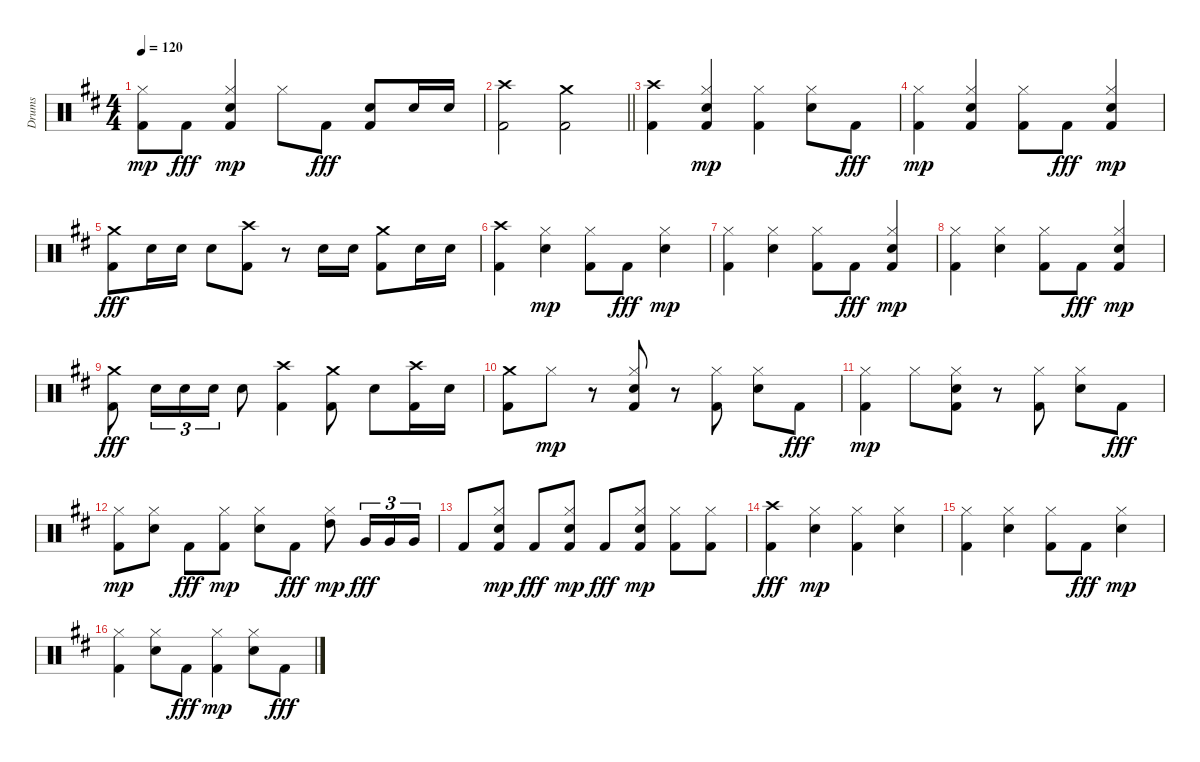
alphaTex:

\track ("Drums" "Drums") {instrument percussion}
\staff {score}
\articulation defaults
\ts (4 4)
\tempo 120
\clef neutral
\ks d
("Kick (hit) 2" "Hi-Hat (closed)").8{dy mp} "Kick (hit) 2".8{dy fff} ("Kick (hit) 2" "Electric Snare (hit)" "Hi-Hat (closed)").4{dy mp} "Hi-Hat (closed)".8 "Kick (hit) 2".8{dy fff} ("Kick (hit) 2" "Electric Snare (hit)").8 "Electric Snare (hit)".16 "Electric Snare (hit)".16 |
\barLineRight lightlight
("Kick (hit) 2" "Crash high (hit)").2 ("Kick (hit) 2" "Crash medium (hit)").2 |
("Kick (hit) 2" "Crash high (hit)").4 ("Kick (hit) 2" "Electric Snare (hit)" "Hi-Hat (closed)").4{dy mp} ("Kick (hit) 2" "Hi-Hat (closed)").4 ("Electric Snare (hit)" "Hi-Hat (closed)").8 "Kick (hit) 2".8{dy fff} |
("Kick (hit) 2" "Hi-Hat (closed)").4{dy mp} ("Kick (hit) 2" "Electric Snare (hit)" "Hi-Hat (closed)").4 ("Kick (hit) 2" "Hi-Hat (closed)").8 "Kick (hit) 2".8{dy fff} ("Kick (hit) 2" "Electric Snare (hit)" "Hi-Hat (closed)").4{dy mp} |
("Kick (hit) 2" "Crash medium (hit)").8{dy fff} "Electric Snare (hit)".16 "Electric Snare (hit)".16 "Electric Snare (hit)".8 ("Kick (hit) 2" "Crash high (hit)").8 r.8 "Electric Snare (hit)".16 "Electric Snare (hit)".16 ("Kick (hit) 2" "Crash medium (hit)").8 "Electric Snare (hit)".16 "Electric Snare (hit)".16 |
("Kick (hit) 2" "Crash high (hit)").4 ("Electric Snare (hit)" "Hi-Hat (closed)").4{dy mp} ("Kick (hit) 2" "Hi-Hat (closed)").8 "Kick (hit) 2".8{dy fff} ("Electric Snare (hit)" "Hi-Hat (closed)").4{dy mp} |
("Kick (hit) 2" "Hi-Hat (closed)").4 ("Electric Snare (hit)" "Hi-Hat (closed)").4 ("Kick (hit) 2" "Hi-Hat (closed)").8 "Kick (hit) 2".8{dy fff} ("Kick (hit) 2" "Electric Snare (hit)" "Hi-Hat (closed)").4{dy mp} |
("Kick (hit) 2" "Hi-Hat (closed)").4 ("Electric Snare (hit)" "Hi-Hat (closed)").4 ("Kick (hit) 2" "Hi-Hat (closed)").8 "Kick (hit) 2".8{dy fff} ("Kick (hit) 2" "Electric Snare (hit)" "Hi-Hat (closed)").4{dy mp} |
("Kick (hit) 2" "Crash medium (hit)").8{dy fff} "Electric Snare (hit)".16{tu (3 2)} "Electric Snare (hit)".16{tu (3 2)} "Electric Snare (hit)".16{tu (3 2)} "Electric Snare (hit)".8 ("Kick (hit) 2" "Crash high (hit)").4 ("Kick (hit) 2" "Crash medium (hit)").8 "Electric Snare (hit)".8 ("Kick (hit) 2" "Crash high (hit)").16 "Electric Snare (hit)".16 |
("Kick (hit) 2" "Crash medium (hit)").8 "Hi-Hat (closed)".8{dy mp} r.8 ("Kick (hit) 2" "Electric Snare (hit)" "Hi-Hat (closed)").8 r.8 ("Kick (hit) 2" "Hi-Hat (closed)").8 ("Electric Snare (hit)" "Hi-Hat (closed)").8 "Kick (hit) 2".8{dy fff} |
("Kick (hit) 2" "Hi-Hat (closed)").4{dy mp} "Hi-Hat (closed)".8 ("Kick (hit) 2" "Electric Snare (hit)" "Hi-Hat (closed)").8 r.8 ("Kick (hit) 2" "Hi-Hat (closed)").8 ("Electric Snare (hit)" "Hi-Hat (closed)").8 "Kick (hit) 2".8{dy fff} |
("Kick (hit) 2" "Hi-Hat (closed)").8{dy mp} ("Electric Snare (hit)" "Hi-Hat (closed)").8 "Kick (hit) 2".8{dy fff} ("Kick (hit) 2" "Hi-Hat (closed)").8{dy mp} ("Electric Snare (hit)" "Hi-Hat (closed)").8 "Kick (hit) 2".8{dy fff} ("High Tom (hit)" "Hi-Hat (closed)").8{dy mp} "Very Low Tom (hit)".16{tu (3 2) dy fff} "Very Low Tom (hit)".16{tu (3 2)} "Very Low Tom (hit)".16{tu (3 2)} |
"Kick (hit) 2".8 ("Kick (hit) 2" "Electric Snare (hit)" "Hi-Hat (closed)").8{dy mp} "Kick (hit) 2".8{dy fff} ("Kick (hit) 2" "Electric Snare (hit)" "Hi-Hat (closed)").8{dy mp} "Kick (hit) 2".8{dy fff} ("Kick (hit) 2" "Electric Snare (hit)" "Hi-Hat (closed)").8{dy mp} ("Kick (hit) 2" "Hi-Hat (closed)").8 ("Kick (hit) 2" "Hi-Hat (closed)").8 |
("Kick (hit) 2" "Crash high (hit)").4{dy fff} ("Electric Snare (hit)" "Hi-Hat (closed)").4{dy mp} ("Kick (hit) 2" "Hi-Hat (closed)").4 ("Electric Snare (hit)" "Hi-Hat (closed)").4 |
("Kick (hit) 2" "Hi-Hat (closed)").4 ("Electric Snare (hit)" "Hi-Hat (closed)").4 ("Kick (hit) 2" "Hi-Hat (closed)").8 "Kick (hit) 2".8{dy fff} ("Electric Snare (hit)" "Hi-Hat (closed)").4{dy mp} |
("Kick (hit) 2" "Hi-Hat (closed)").4 ("Electric Snare (hit)" "Hi-Hat (closed)").8 "Kick (hit) 2".8{dy fff} ("Kick (hit) 2" "Hi-Hat (closed)").4{dy mp} ("Electric Snare (hit)" "Hi-Hat (closed)").8 "Kick (hit) 2".8{dy fff}
